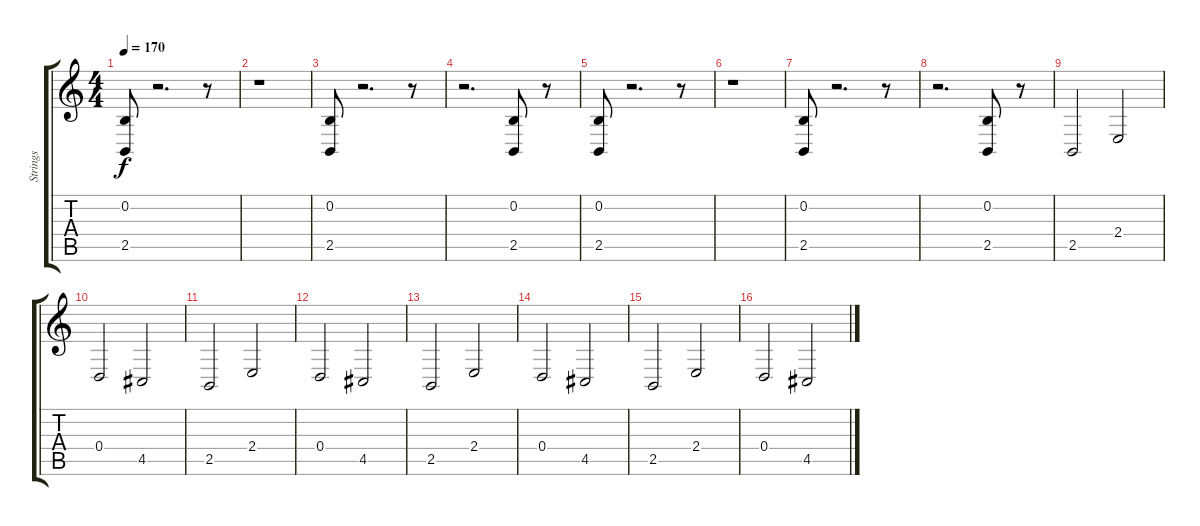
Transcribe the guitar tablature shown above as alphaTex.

\track ("Strings" "Strings") {instrument stringensemble1}
\staff {score tabs}
\tuning (E4 B3 G3 D3 A2 E2) {hide}
\ts (4 4)
\tempo 170
\clef g2
\ks c
(0.2 2.5).8{dy f instrument stringensemble1} r.2{d} r.8 |
r.1 |
(0.2 2.5).8 r.2{d} r.8 |
r.2{d} (0.2 2.5).8 r.8 |
(0.2 2.5).8 r.2{d} r.8 |
r.1 |
(0.2 2.5).8 r.2{d} r.8 |
r.2{d} (0.2 2.5).8 r.8 |
2.5.2 2.4.2 |
0.4.2 4.5.2 |
2.5.2 2.4.2 |
0.4.2 4.5.2 |
2.5.2 2.4.2 |
0.4.2 4.5.2 |
2.5.2 2.4.2 |
0.4.2 4.5.2
